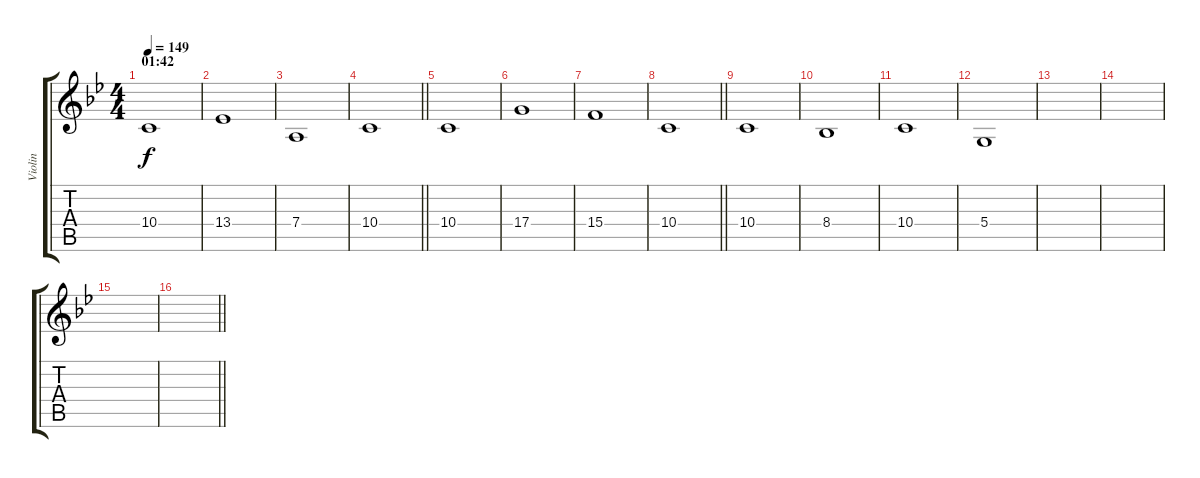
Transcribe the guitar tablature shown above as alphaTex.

\track ("Violin" "Violin") {instrument violin}
\staff {score tabs}
\tuning (E4 B3 G3 D3 A2 E2) {hide}
\ts (4 4)
\section ("" "01:42")
\tempo 149
\clef g2
\ks gminor
10.4.1{dy f} |
13.4.1 |
7.4.1 |
\barLineRight lightlight
10.4.1 |
10.4.1 |
17.4.1 |
15.4.1 |
\barLineRight lightlight
10.4.1 |
10.4.1 |
8.4.1 |
10.4.1 |
5.4.1 |
|
|
|
\barLineRight lightlight
